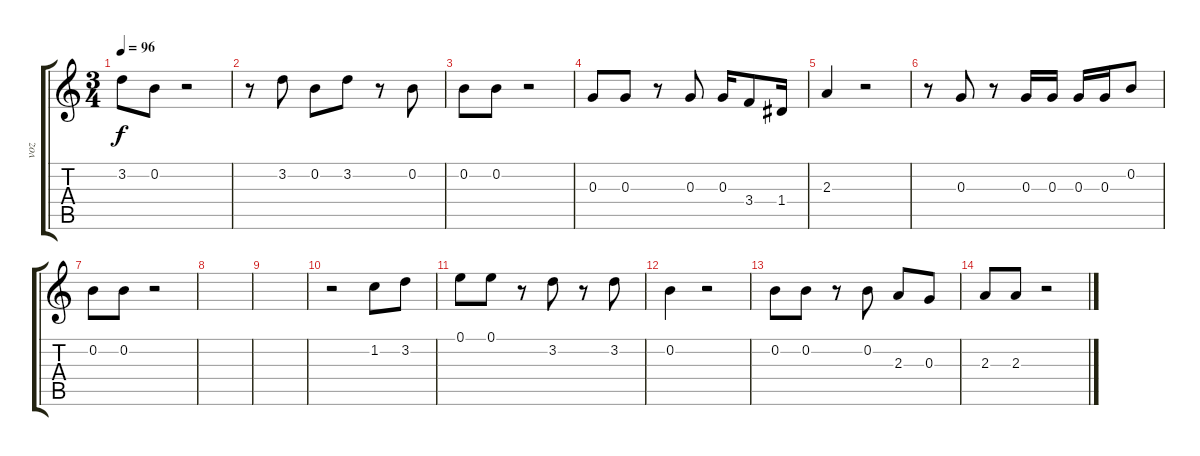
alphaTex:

\track ("voz" "voz") {instrument electricguitarjazz}
\staff {score tabs}
\tuning (E4 B3 G3 D3 A2 E2) {hide}
\ts (3 4)
\tempo 96
\clef g2
\ks c
3.2.8{dy f} 0.2.8 r.2 |
r.8 3.2.8 0.2.8 3.2.8 r.8 0.2.8 |
0.2.8 0.2.8 r.2 |
0.3.8 0.3.8 r.8 0.3.8 0.3.16 3.4.8 1.4.16 |
2.3.4 r.2 |
r.8 0.3.8 r.8 0.3.16 0.3.16 0.3.16 0.3.16 0.2.8 |
0.2.8 0.2.8 r.2 |
|
|
r.2 1.2.8 3.2.8 |
0.1.8 0.1.8 r.8 3.2.8 r.8 3.2.8 |
0.2.4 r.2 |
0.2.8 0.2.8 r.8 0.2.8 2.3.8 0.3.8 |
2.3.8 2.3.8 r.2
